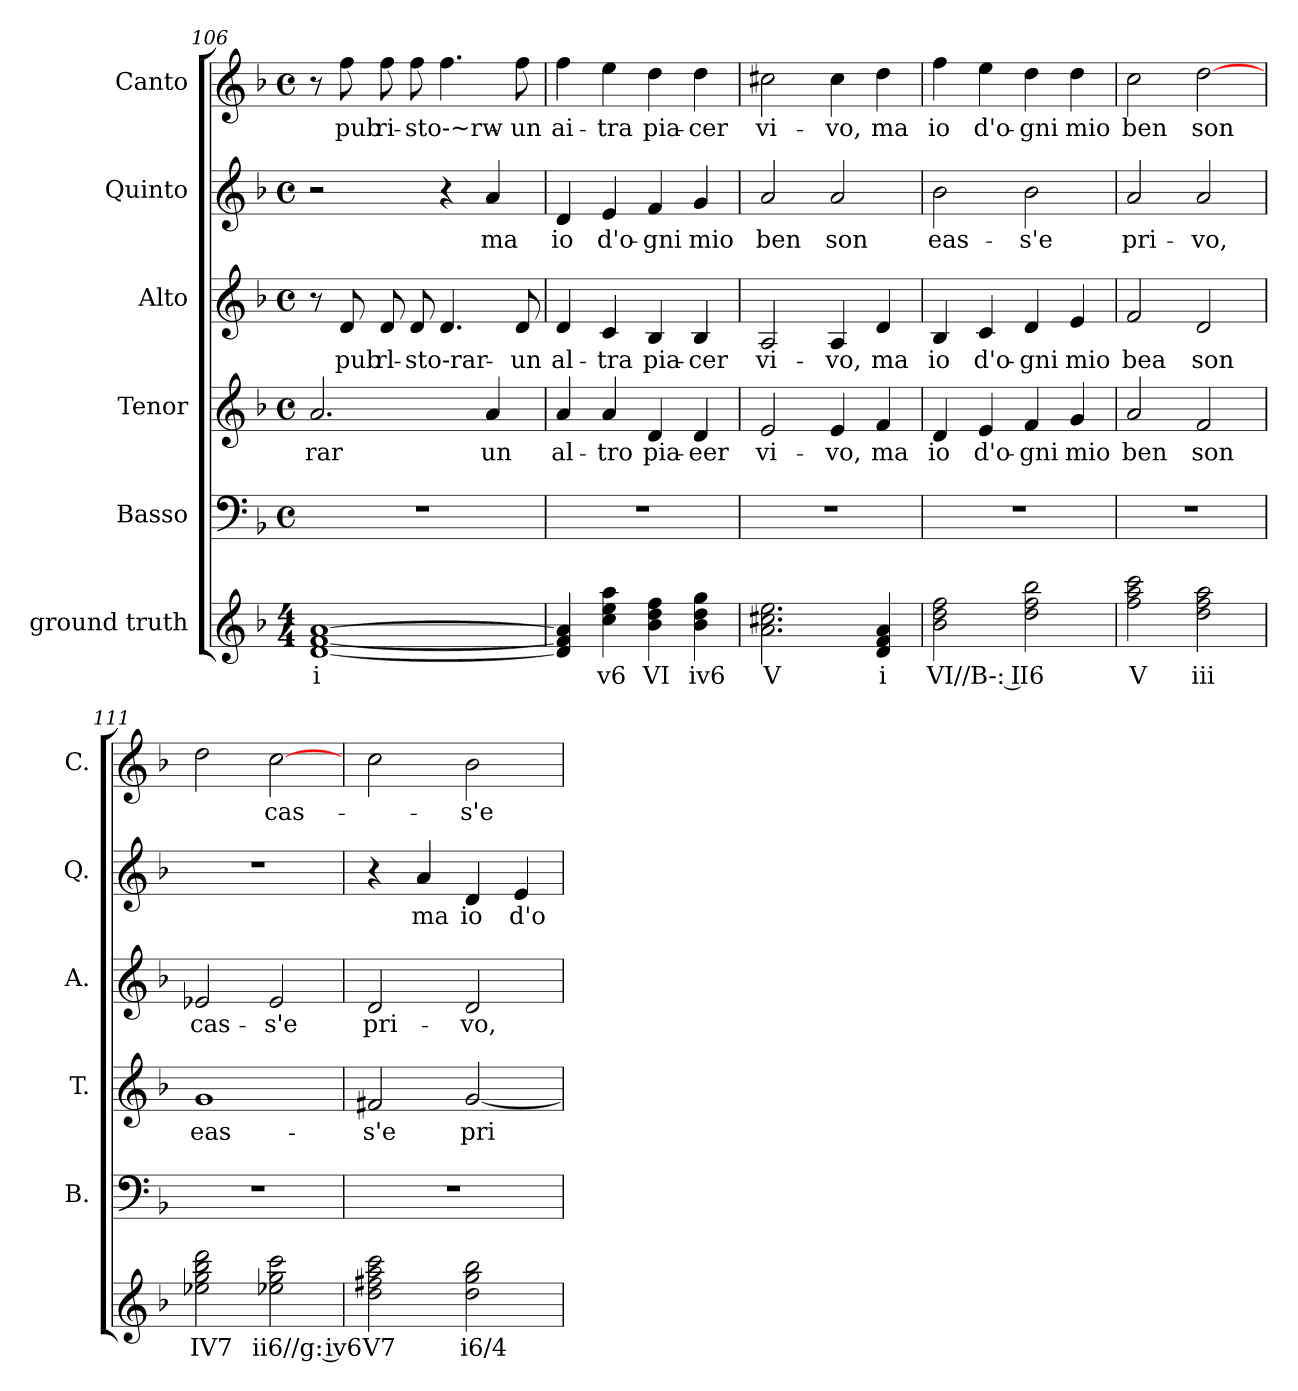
**kern	**text	**kern	**kern	**text	**kern	**text	**kern	**text	**kern	**text
*part6	*part6	*part5	*part4	*part4	*part3	*part3	*part2	*part2	*part1	*part1
*staff6	*staff6	*staff5	*staff4	*staff4	*staff3	*staff3	*staff2	*staff2	*staff1	*staff1
*I"ground truth	*	*I"Basso	*I"Tenor	*	*I"Alto	*	*I"Quinto	*	*I"Canto	*
*	*	*I'B.	*I'T.	*	*I'A.	*	*I'Q.	*	*I'C.	*
*	*	*clefF4	*clefG2	*	*clefG2	*	*clefG2	*	*clefG2	*
*k[b-]	*	*k[b-]	*k[b-]	*	*k[b-]	*	*k[b-]	*	*k[b-]	*
*	*	*F:	*F:	*	*F:	*	*F:	*	*F:	*
*M4/4	*	*M4/4	*M4/4	*	*M4/4	*	*M4/4	*	*M4/4	*
*	*	*met(c)	*met(c)	*	*met(c)	*	*met(c)	*	*met(c)	*
=106	=106	=106	=106	=106	=106	=106	=106	=106	=106	=106
[1d [1f [1a	i	1r	2.a	-rar	8r	.	2r	.	8r	.
.	.	.	.	.	8d	-pub	.	.	8ff	-pub
.	.	.	.	.	8d	-rl-	.	.	8ff	-ri-
.	.	.	.	.	8d	-sto-rar-	.	.	8ff	-sto-~rw-
.	.	.	.	.	4.d	.	4r	.	4.ff	.
.	.	.	4a	-un	.	.	4a	-ma	.	.
.	.	.	.	.	8d	-un	.	.	8ff	-un
!!LO:PB:g=z
=107	=107	=107	=107	=107	=107	=107	=107	=107	=107	=107
4d] 4f] 4a]	.	1r	4a	-al-	4d	-al-	4d	-io	4ff	-ai-
4cc 4ee 4aa	v6	.	4a	-tro	4c	-tra	4e	-d'o-	4ee	-tra
4b- 4dd 4ff	VI	.	4d	-pia-	4B-	-pia-	4f	-gni	4dd	-pia-
4b- 4dd 4gg	iv6	.	4d	-eer	4B-	-cer	4g	-mio	4dd	-cer
=108	=108	=108	=108	=108	=108	=108	=108	=108	=108	=108
2.a 2.cc#X 2.ee	V	1r	2e	-vi-	2A	-vi-	2a	-ben	2cc#	-vi-
.	.	.	4e	-vo,	4A	-vo,	2a	-son	4cc#	-vo,
4d 4f 4a	i	.	4f	-ma	4d	-ma	.	.	4dd	-ma
=109	=109	=109	=109	=109	=109	=109	=109	=109	=109	=109
2b- 2dd 2ff	VI//B-: I	1r	4d	-io	4B-	-io	2b-	-eas-	4ff	-io
.	.	.	4e	-d'o-	4c	-d'o-	.	.	4ee	-d'o-
2dd 2ff 2bb-	I6	.	4f	-gni	4d	-gni	2b-	-s'e	4dd	-gni
.	.	.	4g	-mio	4e	-mio	.	.	4dd	-mio
=110	=110	=110	=110	=110	=110	=110	=110	=110	=110	=110
2ff 2aa 2ccc	V	1r	2a	-ben	2f	-bea	2a	-pri-	2cc	-ben
2dd 2ff 2aa	iii	.	2f	-son	2d	-son	2a	-vo,	[2dd	-son
=111	=111	=111	=111	=111	=111	=111	=111	=111	=111	=111
2ee-X 2gg 2bb- 2ddd	IV7	1r	1g	-eas-	2e-	-cas-	1r	.	2dd	.
2ee-X 2gg 2ccc	ii6//g: iv6	.	.	.	2e-	-s'e	.	.	[2cc	-cas-
!!LO:LB:g=z
=112	=112	=112	=112	=112	=112	=112	=112	=112	=112	=112
2dd 2ff#X 2aa 2ccc	V7	1r	2f#	-s'e	2d	-pri-	4r	.	2cc	.
.	.	.	.	.	.	.	4a	-ma	.	.
2dd 2gg 2bb-	i6/4	.	[2g	-pri-	2d	-vo,	4d	-io	2b-	-s'e
.	.	.	.	.	.	.	4e	-d'o-	.	.
=	=	=	=	=	=	=	=	=	=	=
*-	*-	*-	*-	*-	*-	*-	*-	*-	*-	*-
